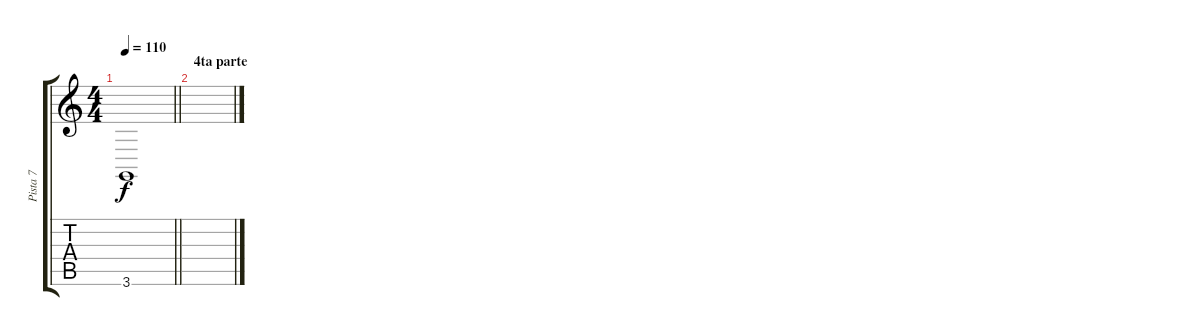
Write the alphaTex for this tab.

\track ("Pista 7" "Pista 7") {instrument synthstrings1}
\staff {score tabs}
\tuning (E4 B3 G3 D3 A2 E2) {hide}
\ts (4 4)
\tempo 110
\clef g2
\barLineRight lightlight
\ks c
3.6{t}.1{dy f} |
\section ("" "4ta parte")
